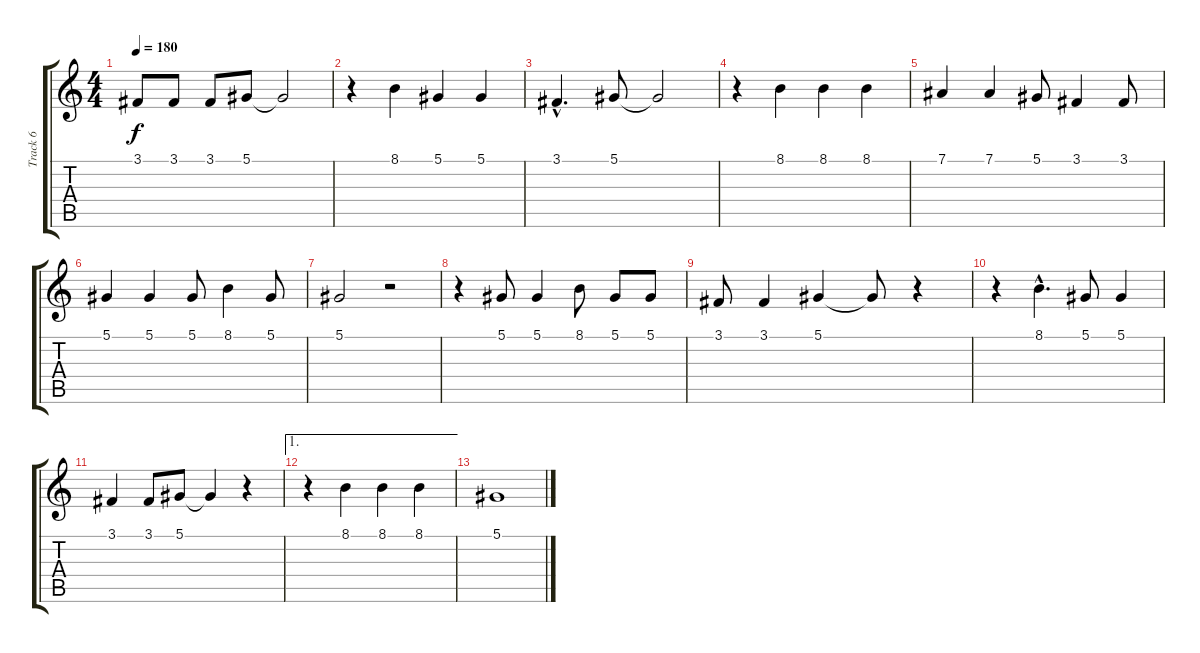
\track ("Track 6" "Track 6") {instrument lead2sawtooth}
\staff {score tabs}
\tuning (Eb4 Bb3 Gb3 Db3 Ab2 Db2) {hide}
\ts (4 4)
\tempo 180
\clef g2
\ks c
3.1.8{dy f} 3.1.8 3.1.8 5.1.8 5.1{t}.2 |
r.4 8.1.4 5.1.4 5.1.4 |
3.1{hac}.4{d} 5.1.8 5.1{t}.2 |
r.4 8.1.4 8.1.4 8.1.4 |
7.1.4 7.1.4 5.1.8 3.1.4 3.1.8 |
5.1.4 5.1.4 5.1.8 8.1.4 5.1.8 |
5.1.2 r.2 |
r.4 5.1.8 5.1.4 8.1.8 5.1.8 5.1.8 |
3.1.8 3.1.4 5.1.4 5.1{t}.8 r.4 |
r.4 8.1{hac}.4{d} 5.1.8 5.1.4 |
3.1.4 3.1.8 5.1.8 5.1{t}.4 r.4 |
\ae 1
r.4 8.1.4 8.1.4 8.1.4 |
5.1.1
